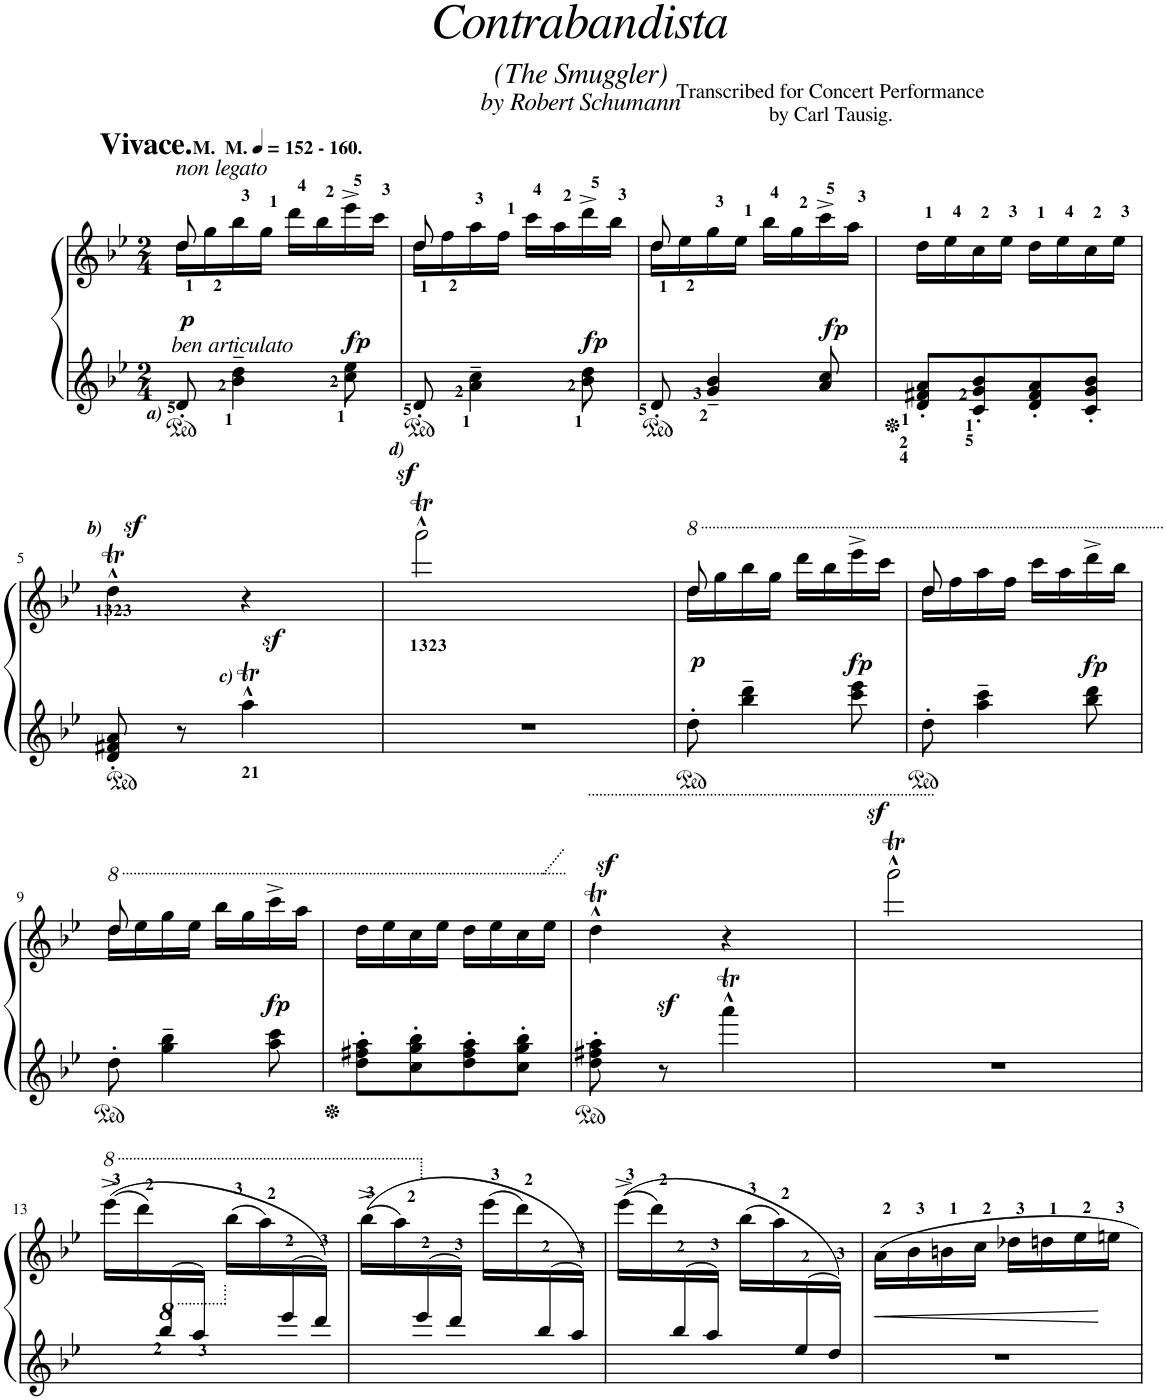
**kern	**kern	**dynam
*part1	*part1	*part1
*staff2	*staff1	*staff1/2
*I"Piano	*	*
*I'Pno.	*	*
*clefG2	*clefG2	*
*k[b-e-]	*k[b-e-]	*
*M2/4	*M2/4	*
*MM152	*MM152	*
=1	=1	=1
*	*^	*
!	!LO:TX:a:B:t=Vivace.	!	!
!	!LO:TX:a:t=M.  M.	!	!
!	!LO:TX:a:B:t=- 160.	!	!
!	!LO:TX:a:i:t=non legato	!	!
!	!LO:TX:b:i:t=ben articulato	!	!
!LO:TX:b:Bi:t=a)	!	!	!
!	!	!	!LO:DY:b
8d'/	16dd\LL	8dd/	p
.	16gg\	.	.
4b-\~ 4dd\~	16bb-\	8ryy	.
.	16gg\JJ	.	.
.	16ddd\LL	4ryy	.
.	16bb-\	.	.
!	!	!	!LO:DY:a=2
8cc\ 8ee-\	16eee-^>\	.	fp
.	16ccc\JJ	.	.
=2	=2	=2	=2
8d'/	16dd\LL	8dd/	.
.	16ff\	.	.
4a\~ 4cc\~	16aa\	8ryy	.
.	16ff\JJ	.	.
.	16ccc\LL	4ryy	.
.	16aa\	.	.
!	!	!	!LO:DY:a=2
8b-\ 8dd\	16ddd^>\	.	fp
.	16bb-\JJ	.	.
=3	=3	=3	=3
8d'/	16dd\LL	8dd/	.
.	16ee-\	.	.
4g/~ 4b-/~	16gg\	8ryy	.
.	16ee-\JJ	.	.
.	16bb-\LL	4ryy	.
.	16gg\	.	.
!	!	!	!LO:DY:a=2
8a/ 8cc/	16ccc^>\	.	fp
.	16aa\JJ	.	.
*	*v	*v	*
=4	=4	=4
8d/' 8f#X/' 8a/'L	16dd\LL	.
.	16ee-\	.
8c/' 8g/' 8b-/'	16cc\	.
.	16ee-\JJ	.
8d/' 8f#/' 8a/'	16dd\LL	.
.	16ee-\	.
8c/' 8g/' 8b-/'J	16cc\	.
.	16ee-\JJ	.
!!LO:LB:g=z
=5	=5	=5
*^	*^	*
*	*	*	*Xtuplet	*
*	*	*	*^	*
!	!	!LO:TX:a:Bi:t=b)	!	!	!
8d/' 8f#X/' 8a/'	4ryy	4ddt^^\	24dd^^!	6..ryy	.
!	!	!	!	!	!LO:DY:a
.	.	.	24ee-^^!	.	sf
.	.	.	24dd^^!	.	.
8r	.	.	24ee-^^!	.	.
.	.	.	24dd^^!	.	.
.	.	.	24ee-^^!	.	.
*	*Xtuplet	*	*	*	*
!LO:TX:a:Bi:t=c)	!	!	!	!	!
4aat^^\	24aa^^!	4r	4ryy	.	.
!	!	!	!	!	!LO:DY:b
.	24bb-^^!	.	.	6ryy	sf
.	24aa^^!	.	.	.	.
.	24bb-^^!	.	.	.	.
.	24aa^^!	.	.	.	.
.	24bb-^^!	.	.	24ryy	.
=6	=6	=6	=6	=6	=6
!	!	!LO:TX:a:Bi:t=d)	!	!	!
!	!	!	!	!	!LO:DY:a
*v	*v	*	*	*	*
*	*	*v	*v	*
2r	2dddt<<<<^^\	24ddd^!	sf
.	.	24eee-^!	.
.	.	24ddd^!	.
.	.	24eee-^!	.
.	.	24ddd^!	.
.	.	24eee-^!	.
.	.	24ddd^!	.
.	.	24eee-^!	.
.	.	24ddd^!	.
.	.	24eee-^!	.
.	.	24ddd^!	.
.	.	24eee-^!	.
=7	=7	=7	=7
!	!LO:TX:a:t=<sym>ottava</sym>	!	!
!	!	!	!LO:DY:b
8dd'\	16ddd\LL	8ddd/	p
.	16ggg\	.	.
4bb-\~ 4ddd\~	16bbb-\	8ryy	.
.	16ggg\JJ	.	.
.	16dddd\LL	4ryy	.
.	16bbb-\	.	.
!	!	!	!LO:DY:a=2
8ccc\ 8eee-\	16eeee-^>\	.	fp
.	16cccc\JJ	.	.
=8	=8	=8	=8
8dd'\	16ddd\LL	8ddd/	.
.	16fff\	.	.
4aa\~ 4ccc\~	16aaa\	8ryy	.
.	16fff\JJ	.	.
.	16cccc\LL	4ryy	.
.	16aaa\	.	.
!	!	!	!LO:DY:a=2
8bb-\ 8ddd\	16dddd^>\	.	fp
.	16bbb-\JJ	.	.
!!LO:LB:g=z	!!
=9	=9	=9	=9
!	!LO:TX:a:t=<sym>ottava</sym>	!	!
8dd'\	16ddd\LL	8ddd/	.
.	16eee-\	.	.
4gg\~ 4bb-\~	16ggg\	8ryy	.
.	16eee-\JJ	.	.
.	16bbb-\LL	4ryy	.
.	16ggg\	.	.
!	!	!	!LO:DY:a=2
8aa\ 8ccc\	16cccc^>\	.	fp
.	16aaa\JJ	.	.
*	*v	*v	*
=10	=10	=10
8dd\' 8ff#X\' 8aa\'L	16ddd\LL	.
.	16eee-\	.
8cc\' 8gg\' 8bb-\'	16ccc\	.
.	16eee-\JJ	.
8dd\' 8ff#\' 8aa\'	16ddd\LL	.
.	16eee-\	.
8cc\' 8gg\' 8bb-\'J	16ccc\	.
.	16eee-\JJ	.
=11	=11	=11
*^	*^	*
!	!	!	!	!LO:DY:a
8dd\' 8ff#X\' 8aa\'	4ryy	4dddt^^\	24ddd^^!	sf
.	.	.	24eee-^^!	.
.	.	.	24ddd^^!	.
!	!	!	!	!LO:DY:a=2
8r	.	.	24eee-^^!	sf
.	.	.	24ddd^^!	.
.	.	.	24eee-^^!	.
4aaat^^\	24aaa^^!	4r	4ryy	.
.	24bbb-^^!	.	.	.
.	24aaa^^!	.	.	.
.	24bbb-^^!	.	.	.
.	24aaa^^!	.	.	.
.	24bbb-^^!	.	.	.
=12	=12	=12	=12	=12
!	!	!	!	!LO:DY:a
*v	*v	*	*	*
2r	2ddddt^^\	24dddd^^!	sf
.	.	24eeee-^^!	.
.	.	24dddd^^!	.
.	.	24eeee-^^!	.
.	.	24dddd^^!	.
.	.	24eeee-^^!	.
.	.	24dddd!	.
.	.	24eeee-!	.
.	.	24dddd!	.
.	.	24eeee-!	.
.	.	24dddd!	.
.	.	24eeee-!	.
!!LO:LB:g=z
=13	=13	=13	=13
*^	*	*	*
!	!	!LO:TX:a:t=<sym>ottava</sym>	!	!
*	*	*v	*v	*
8ryy	2ryy	((16eeee-^\LL	.
.	.	16dddd\)	.
*8va	*	*	*
16bbb-/	.	8ryy	.
16aaa/JJ	.	.	.
*X8va	*	*	*
8ryy	.	(16bbb-\LL	.
.	.	16aaa\)	.
16eee-/	.	8ryy	.
16ddd/JJ)	.	.	.
=14	=14	=14	=14
8ryy	2ryy	((16bbb-^\LL	.
.	.	16aaa\)	.
16eee-/	.	8ryy	.
16ddd/JJ	.	.	.
8ryy	.	(16eee-\LL	.
.	.	16ddd\)	.
16bb-/	.	8ryy	.
16aa/JJ)	.	.	.
=15	=15	=15	=15
8ryy	2ryy	((16eee-^\LL	.
.	.	16ddd\)	.
16bb-/	.	8ryy	.
16aa/JJ	.	.	.
8ryy	.	(16bb-\LL	.
.	.	16aa\)	.
16ee-/	.	8ryy	.
16dd/JJ)	.	.	.
*v	*v	*	*
=16	=16	=16
!	!	!LO:HP:b
2r	16a\LL	<
.	16b-\	.
.	16bn\	.
.	16cc\JJ	.
.	16dd-X\LL	.
.	16ddn\	.
.	16ee-\	.
.	16een\JJ	[
=	=	=
*-	*-	*-
